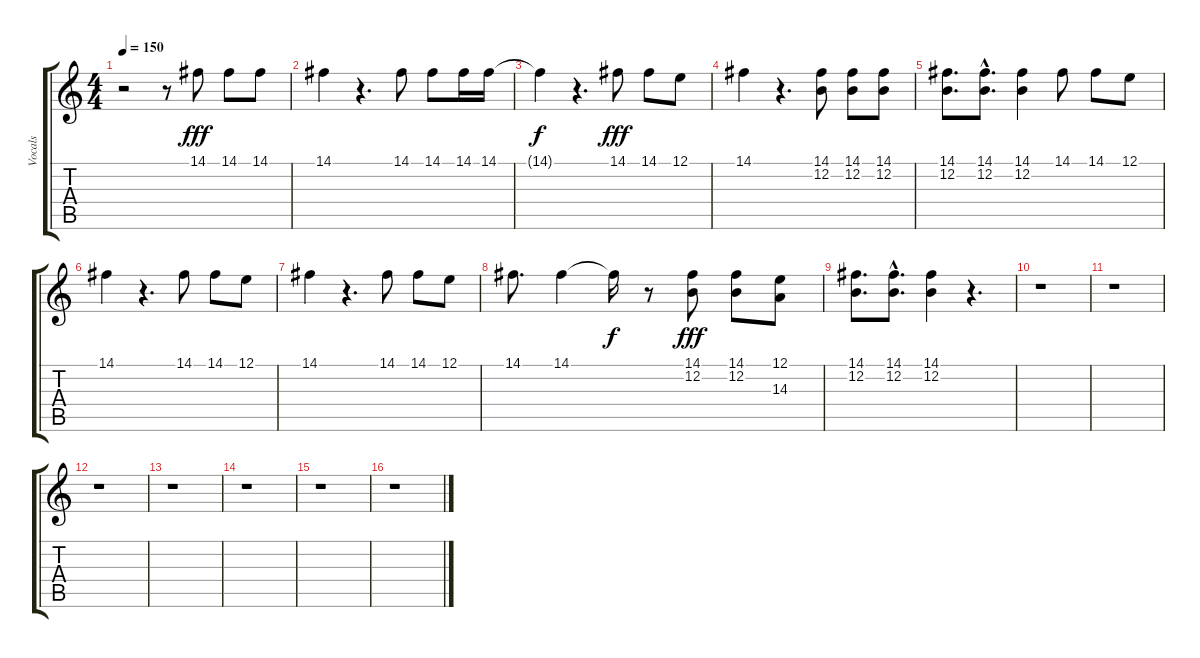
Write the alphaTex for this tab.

\track ("Vocals" "Vocals") {instrument voiceoohs}
\staff {score tabs}
\tuning (E4 B3 G3 D3 A2 E2) {hide}
\ts (4 4)
\tempo 150
\clef g2
\ks c
r.2{dy fff} r.8 14.1.8 14.1.8 14.1.8 |
14.1.4 r.4{d} 14.1.8 14.1.8 14.1.16 14.1.16 |
14.1{t}.4{dy f} r.4{d} 14.1.8{dy fff} 14.1.8 12.1.8 |
14.1.4 r.4{d} (14.1 12.2).8 (14.1 12.2).8 (14.1 12.2).8 |
(14.1 12.2).8{d} (14.1{hac} 12.2{hac}).8{d} (14.1 12.2).4 14.1.8 14.1.8 12.1.8 |
14.1.4 r.4{d} 14.1.8 14.1.8 12.1.8 |
14.1.4 r.4{d} 14.1.8 14.1.8 12.1.8 |
14.1.8{d} 14.1.4 14.1{t}.16{dy f} r.8 (14.1 12.2).8{dy fff} (14.1 12.2).8 (12.1 14.3).8 |
(14.1 12.2).8{d} (14.1{hac} 12.2{hac}).8{d} (14.1 12.2).4 r.4{d} |
r.1 |
r.1 |
r.1 |
r.1 |
r.1 |
r.1 |
r.1
